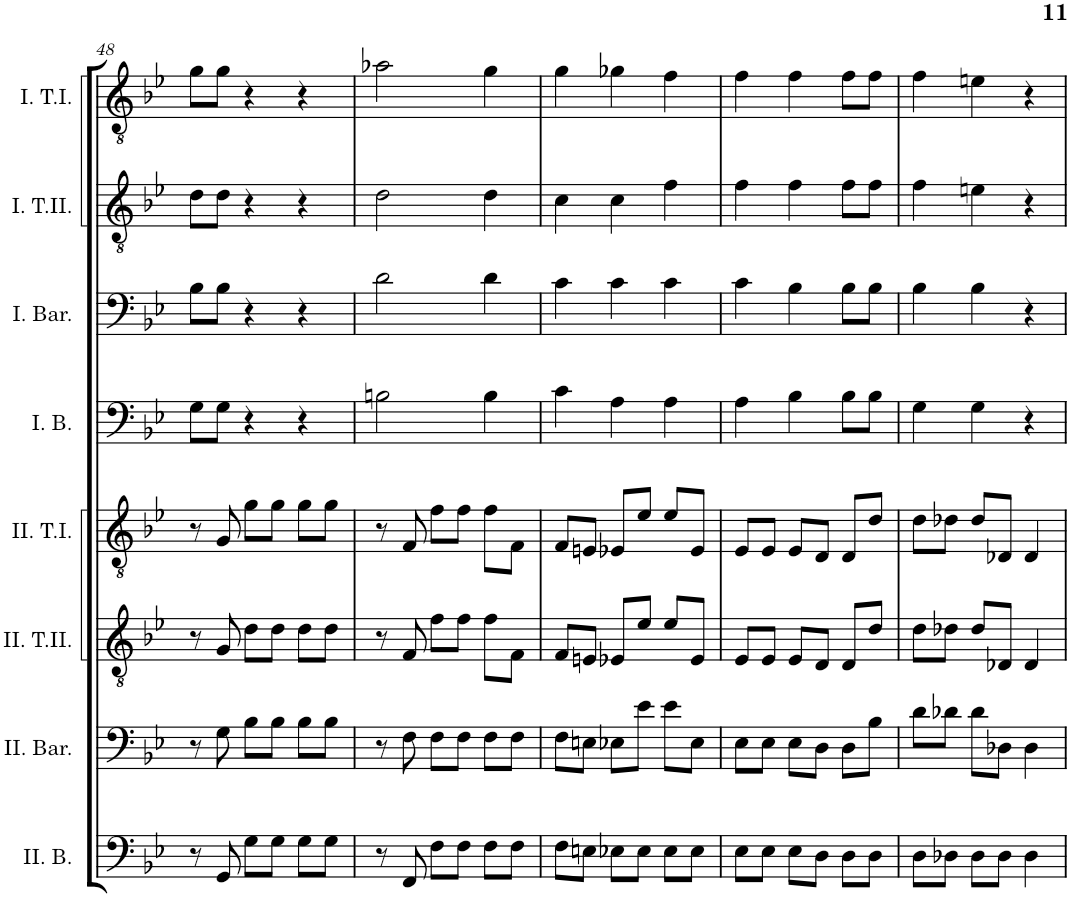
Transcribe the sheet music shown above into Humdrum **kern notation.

**kern	**kern	**kern	**kern	**kern	**kern	**kern	**kern
*part8	*part7	*part6	*part5	*part4	*part3	*part2	*part1
*staff8	*staff7	*staff6	*staff5	*staff4	*staff3	*staff2	*staff1
*I"II. Bas	*I"II. Baryton	*I"II. Tenor II.	*I"II. Tenor I.	*I"I. Bas	*I"I. Baryton	*I"I. Tenor II.	*I"I. Tenor I.
*I'II. B.	*I'II. Bar.	*I'II. T.II.	*I'II. T.I.	*I'I. B.	*I'I. Bar.	*I'I. T.II.	*I'I. T.I.
!!LO:PB:g=z
*clefF4	*clefF4	*clefGv2	*clefGv2	*clefF4	*clefF4	*clefGv2	*clefGv2
*k[b-e-]	*k[b-e-]	*k[b-e-]	*k[b-e-]	*k[b-e-]	*k[b-e-]	*k[b-e-]	*k[b-e-]
*M3/4	*M3/4	*M3/4	*M3/4	*M3/4	*M3/4	*M3/4	*M3/4
=48	=48	=48	=48	=48	=48	=48	=48
8r	8r	8r	8r	8G\L	8B-\L	8d\L	8g\L
8GG/	8G\	8G/	8G/	8G\J	8B-\J	8d\J	8g\J
8G\L	8B-\L	8d\L	8g\L	4r	4r	4r	4r
8G\J	8B-\J	8d\J	8g\J	.	.	.	.
8G\L	8B-\L	8d\L	8g\L	4r	4r	4r	4r
8G\J	8B-\J	8d\J	8g\J	.	.	.	.
=49	=49	=49	=49	=49	=49	=49	=49
8r	8r	8r	8r	2Bn\	2d\	2d\	2a-X\
8FF/	8F\	8F/	8F/	.	.	.	.
8F\L	8F\L	8f\L	8f\L	.	.	.	.
8F\J	8F\J	8f\J	8f\J	.	.	.	.
8F\L	8F\L	8f\L	8f\L	4B\	4d\	4d\	4g\
8F\J	8F\J	8F\J	8F\J	.	.	.	.
=50	=50	=50	=50	=50	=50	=50	=50
8F\L	8F\L	8F/L	8F/L	4c\	4c\	4c\	4g\
8En\J	8En\J	8En/J	8En/J	.	.	.	.
8E-X\L	8E-X\L	8E-X/L	8E-X/L	4A\	4c\	4c\	4g-X\
8E-\J	8e-\J	8e-/J	8e-/J	.	.	.	.
8E-\L	8e-\L	8e-/L	8e-/L	4A\	4c\	4f\	4f\
8E-\J	8E-\J	8E-/J	8E-/J	.	.	.	.
=51	=51	=51	=51	=51	=51	=51	=51
8E-\L	8E-\L	8E-/L	8E-/L	4A\	4c\	4f\	4f\
8E-\J	8E-\J	8E-/J	8E-/J	.	.	.	.
8E-\L	8E-\L	8E-/L	8E-/L	4B-\	4B-\	4f\	4f\
8D\J	8D\J	8D/J	8D/J	.	.	.	.
8D\L	8D\L	8D/L	8D/L	8B-\L	8B-\L	8f\L	8f\L
8D\J	8B-\J	8d/J	8d/J	8B-\J	8B-\J	8f\J	8f\J
=52	=52	=52	=52	=52	=52	=52	=52
8D\L	8d\L	8d\L	8d\L	4G\	4B-\	4f\	4f\
8D-X\J	8d-X\J	8d-X\J	8d-X\J	.	.	.	.
8D-\L	8d-\L	8d-/L	8d-/L	4G\	4B-\	4en\	4en\
8D-\J	8D-X\J	8D-X/J	8D-X/J	.	.	.	.
4D-\	4D-\	4D-/	4D-/	4r	4r	4r	4r
=	=	=	=	=	=	=	=
*-	*-	*-	*-	*-	*-	*-	*-
